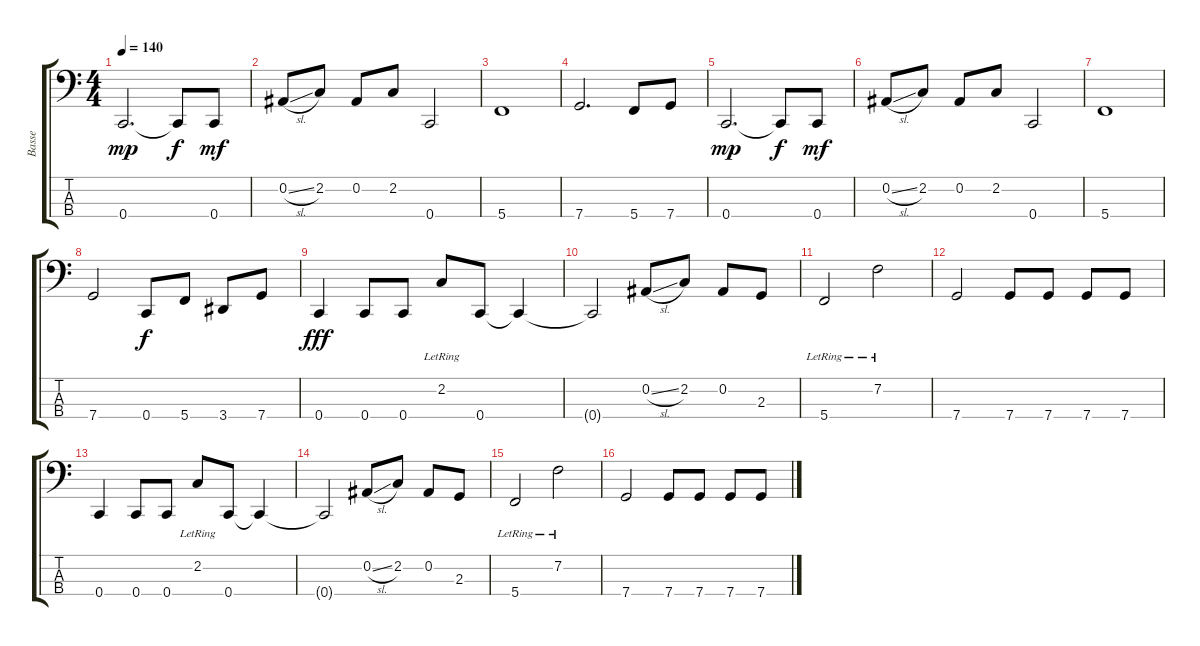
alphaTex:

\track ("Basse" "Basse") {instrument electricbasspick}
\staff {score tabs}
\tuning (Eb2 Bb1 F1 C1) {hide}
\ts (4 4)
\tempo 140
\clef f4
\ks c
0.4.2{d dy mp} 0.4{t}.8{dy f} 0.4.8{dy mf} |
0.2{sl}.8 2.2.8 0.2.8 2.2.8 0.4.2 |
5.4.1 |
7.4.2{d} 5.4.8 7.4.8 |
0.4.2{d dy mp} 0.4{t}.8{dy f} 0.4.8{dy mf} |
0.2{sl}.8 2.2.8 0.2.8 2.2.8 0.4.2 |
5.4.1 |
7.4.2 0.4.8{dy f} 5.4.8 3.4.8 7.4.8 |
0.4.4{dy fff} 0.4.8 0.4.8 2.2{lr}.8 0.4.8 0.4{t}.4 |
0.4{t}.2 0.2{sl}.8 2.2.8 0.2.8 2.3.8 |
5.4{lr}.2 7.2{lr}.2 |
7.4.2 7.4.8 7.4.8 7.4.8 7.4.8 |
0.4.4 0.4.8 0.4.8 2.2{lr}.8 0.4.8 0.4{t}.4 |
0.4{t}.2 0.2{sl}.8 2.2.8 0.2.8 2.3.8 |
5.4{lr}.2 7.2{lr}.2 |
7.4.2 7.4.8 7.4.8 7.4.8 7.4.8
